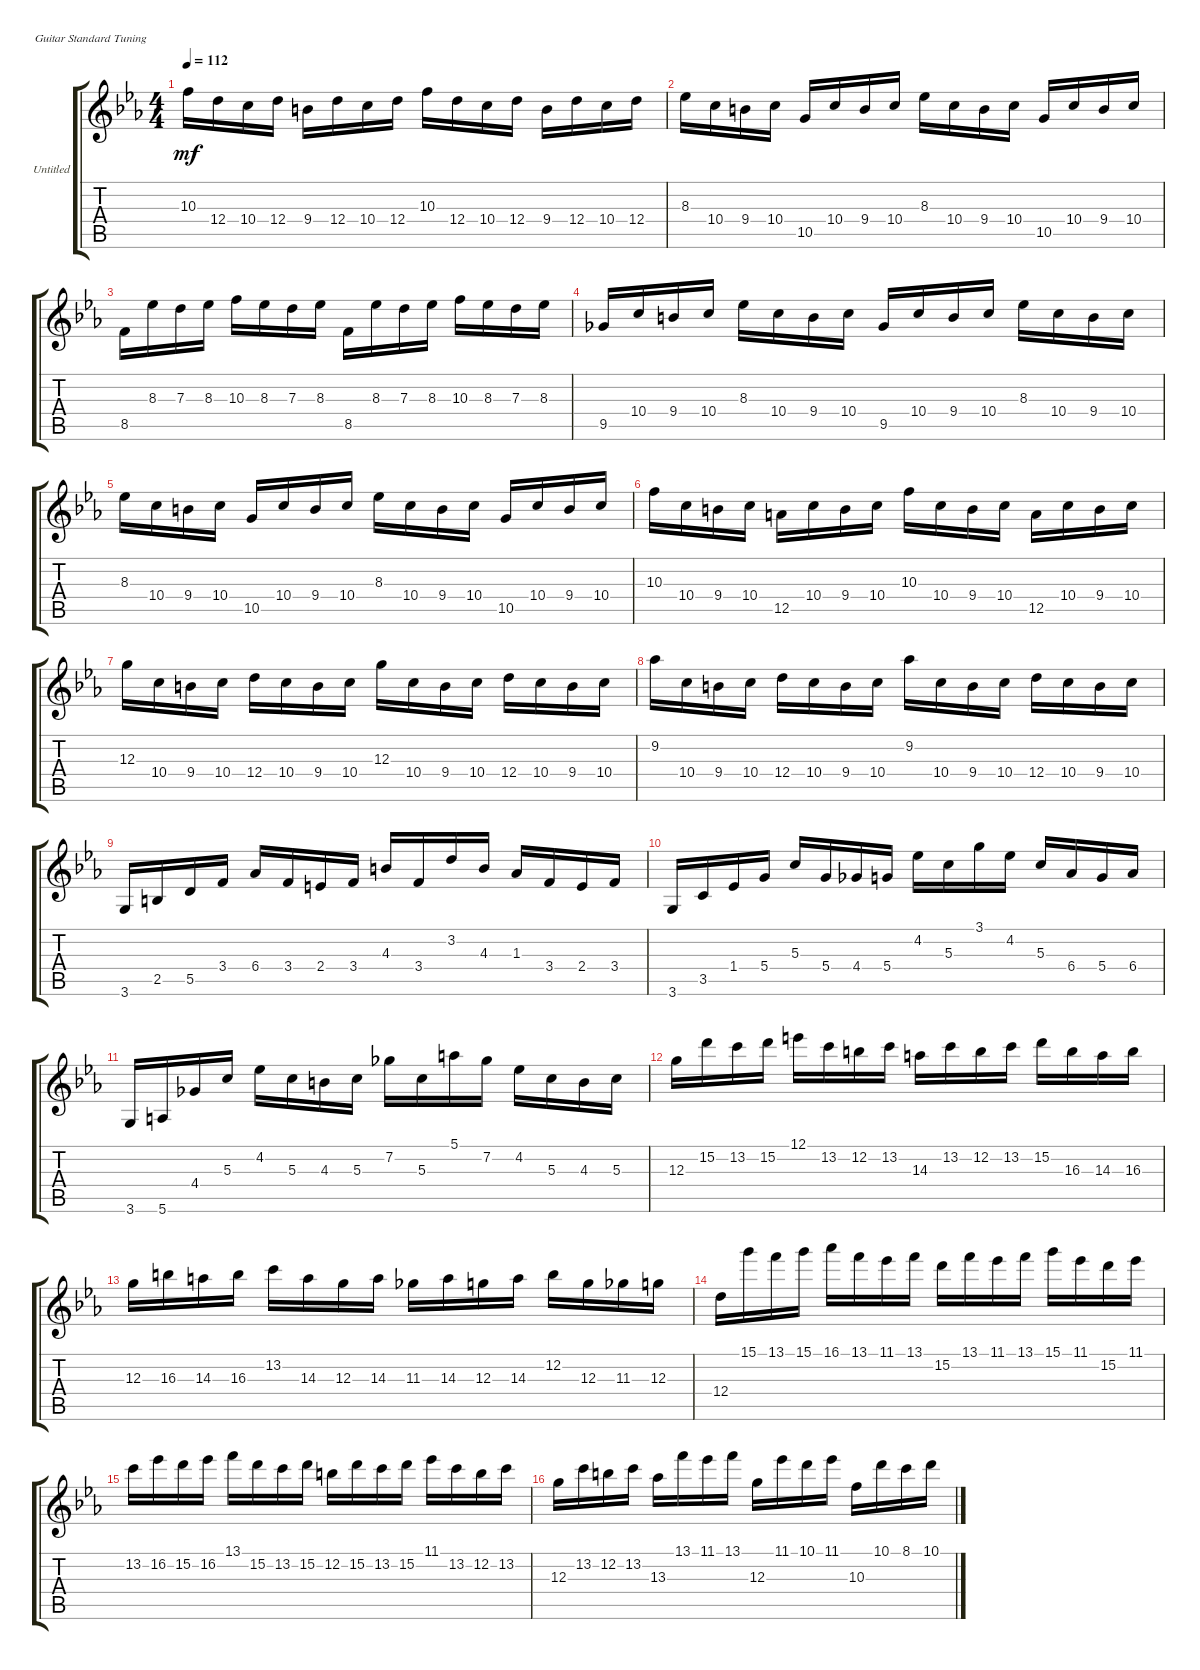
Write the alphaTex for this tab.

\bracketExtendMode groupsimilarinstruments
\firstSystemTrackNameOrientation horizontal
\otherSystemsTrackNameOrientation horizontal
\track ("Untitled" "Untitled") {instrument overdrivenguitar}
\staff {score tabs}
\tuning (E4 B3 G3 D3 A2 E2)
\ts (4 4)
\tempo 112
\clef g2
\ks cminor
10.3.16{dy mf} 12.4.16 10.4.16 12.4.16 9.4.16 12.4.16 10.4.16 12.4.16 10.3.16 12.4.16 10.4.16 12.4.16 9.4.16 12.4.16 10.4.16 12.4.16 |
8.3.16 10.4.16 9.4.16 10.4.16 10.5.16 10.4.16 9.4.16 10.4.16 8.3.16 10.4.16 9.4.16 10.4.16 10.5.16 10.4.16 9.4.16 10.4.16 |
8.5.16 8.3.16 7.3.16 8.3.16 10.3.16 8.3.16 7.3.16 8.3.16 8.5.16 8.3.16 7.3.16 8.3.16 10.3.16 8.3.16 7.3.16 8.3.16 |
9.5.16 10.4.16 9.4.16 10.4.16 8.3.16 10.4.16 9.4.16 10.4.16 9.5.16 10.4.16 9.4.16 10.4.16 8.3.16 10.4.16 9.4.16 10.4.16 |
8.3.16 10.4.16 9.4.16 10.4.16 10.5.16 10.4.16 9.4.16 10.4.16 8.3.16 10.4.16 9.4.16 10.4.16 10.5.16 10.4.16 9.4.16 10.4.16 |
10.3.16 10.4.16 9.4.16 10.4.16 12.5.16 10.4.16 9.4.16 10.4.16 10.3.16 10.4.16 9.4.16 10.4.16 12.5.16 10.4.16 9.4.16 10.4.16 |
12.3.16 10.4.16 9.4.16 10.4.16 12.4.16 10.4.16 9.4.16 10.4.16 12.3.16 10.4.16 9.4.16 10.4.16 12.4.16 10.4.16 9.4.16 10.4.16 |
9.2.16 10.4.16 9.4.16 10.4.16 12.4.16 10.4.16 9.4.16 10.4.16 9.2.16 10.4.16 9.4.16 10.4.16 12.4.16 10.4.16 9.4.16 10.4.16 |
3.6.16 2.5.16 5.5.16 3.4.16 6.4.16 3.4.16 2.4.16 3.4.16 4.3.16 3.4.16 3.2.16 4.3.16 1.3.16 3.4.16 2.4.16 3.4.16 |
3.6.16 3.5.16 1.4.16 5.4.16 5.3.16 5.4.16 4.4.16 5.4.16 4.2.16 5.3.16 3.1.16 4.2.16 5.3.16 6.4.16 5.4.16 6.4.16 |
3.6.16 5.6.16 4.4.16 5.3.16 4.2.16 5.3.16 4.3.16 5.3.16 7.2.16 5.3.16 5.1.16 7.2.16 4.2.16 5.3.16 4.3.16 5.3.16 |
12.3.16 15.2.16 13.2.16 15.2.16 12.1.16 13.2.16 12.2.16 13.2.16 14.3.16 13.2.16 12.2.16 13.2.16 15.2.16 16.3.16 14.3.16 16.3.16 |
12.3.16 16.3.16 14.3.16 16.3.16 13.2.16 14.3.16 12.3.16 14.3.16 11.3.16 14.3.16 12.3.16 14.3.16 12.2.16 12.3.16 11.3.16 12.3.16 |
12.4.16 15.1.16 13.1.16 15.1.16 16.1.16 13.1.16 11.1.16 13.1.16 15.2.16 13.1.16 11.1.16 13.1.16 15.1.16 11.1.16 15.2.16 11.1.16 |
13.2.16 16.2.16 15.2.16 16.2.16 13.1.16 15.2.16 13.2.16 15.2.16 12.2.16 15.2.16 13.2.16 15.2.16 11.1.16 13.2.16 12.2.16 13.2.16 |
12.3.16 13.2.16 12.2.16 13.2.16 13.3.16 13.1.16 11.1.16 13.1.16 12.3.16 11.1.16 10.1.16 11.1.16 10.3.16 10.1.16 8.1.16 10.1.16
